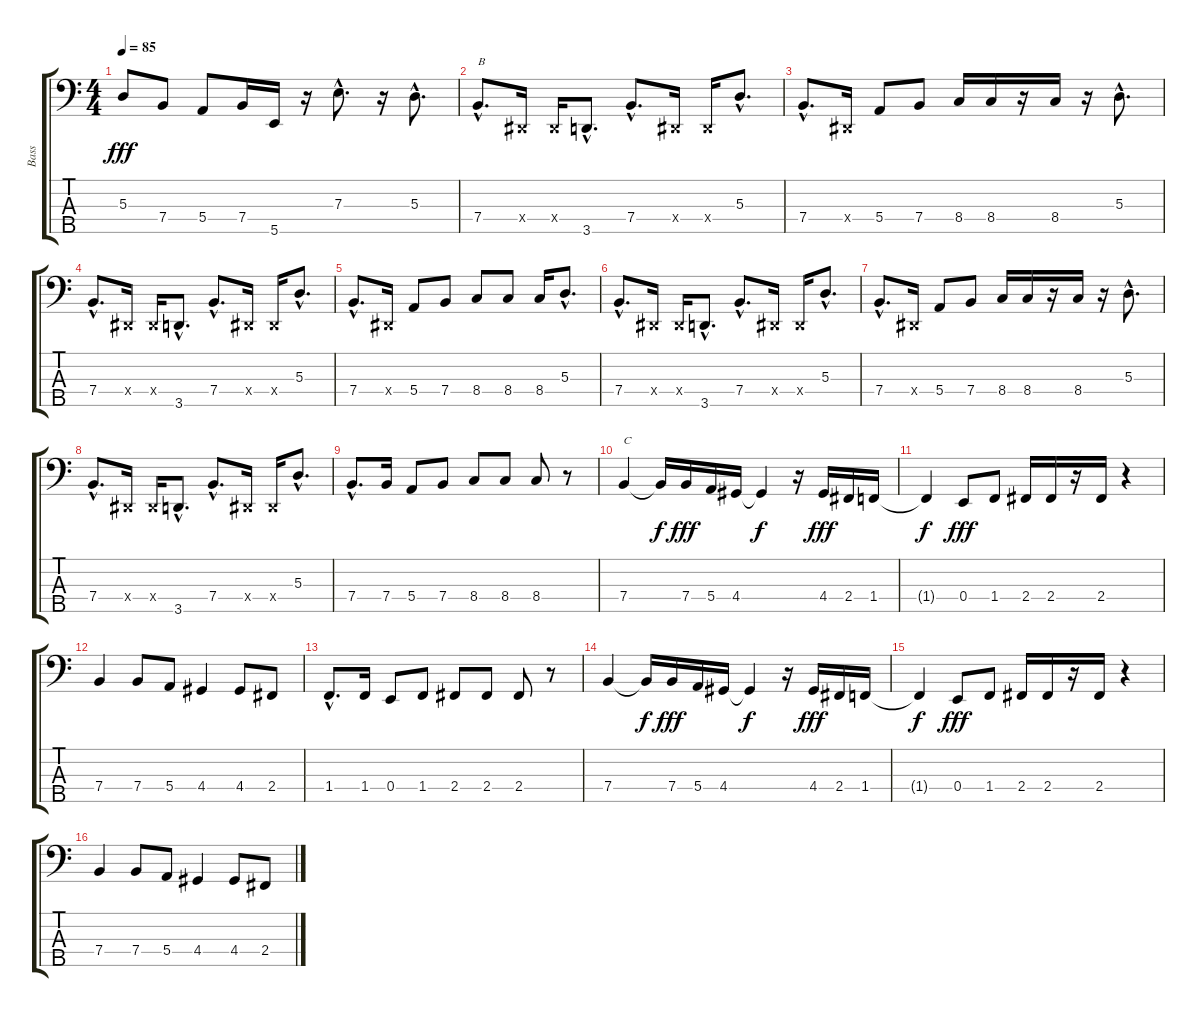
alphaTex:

\track ("Bass" "Bass") {instrument electricbassfinger}
\staff {score tabs}
\tuning (G2 D2 A1 E1 B0) {hide}
\ts (4 4)
\tempo 85
\clef f4
\ks c
5.3.8{dy fff} 7.4.8 5.4.8 7.4.16 5.5.16 r.16 7.3{hac}.8{d} r.16 5.3{hac}.8{d} |
7.4{hac}.8{d txt "B"} -1.4{x}.16 -1.4{x}.16 3.5{hac}.8{d} 7.4{hac}.8{d} -1.4{x}.16 -1.4{x}.16 5.3{hac}.8{d} |
7.4{hac}.8{d} -1.4{x}.16 5.4.8 7.4.8 8.4.16 8.4.16 r.16 8.4.16 r.16 5.3{hac}.8{d} |
7.4{hac}.8{d} -1.4{x}.16 -1.4{x}.16 3.5{hac}.8{d} 7.4{hac}.8{d} -1.4{x}.16 -1.4{x}.16 5.3{hac}.8{d} |
7.4{hac}.8{d} -1.4{x}.16 5.4.8 7.4.8 8.4.8 8.4.8 8.4.16 5.3{hac}.8{d} |
7.4{hac}.8{d} -1.4{x}.16 -1.4{x}.16 3.5{hac}.8{d} 7.4{hac}.8{d} -1.4{x}.16 -1.4{x}.16 5.3{hac}.8{d} |
7.4{hac}.8{d} -1.4{x}.16 5.4.8 7.4.8 8.4.16 8.4.16 r.16 8.4.16 r.16 5.3{hac}.8{d} |
7.4{hac}.8{d} -1.4{x}.16 -1.4{x}.16 3.5{hac}.8{d} 7.4{hac}.8{d} -1.4{x}.16 -1.4{x}.16 5.3{hac}.8{d} |
7.4{hac}.8{d} 7.4.16 5.4.8 7.4.8 8.4.8 8.4.8 8.4.8 r.8 |
7.4.4{txt "C"} 7.4{t}.16{dy f} 7.4.16{dy fff} 5.4.16 4.4.16 4.4{t}.4{dy f} r.16 4.4.16{dy fff} 2.4.16 1.4.16 |
1.4{t}.4{dy f} 0.4.8{dy fff} 1.4.8 2.4.16 2.4.16 r.16 2.4.16 r.4 |
7.4.4 7.4.8 5.4.8 4.4.4 4.4.8 2.4.8 |
1.4{hac}.8{d} 1.4.16 0.4.8 1.4.8 2.4.8 2.4.8 2.4.8 r.8 |
7.4.4 7.4{t}.16{dy f} 7.4.16{dy fff} 5.4.16 4.4.16 4.4{t}.4{dy f} r.16 4.4.16{dy fff} 2.4.16 1.4.16 |
1.4{t}.4{dy f} 0.4.8{dy fff} 1.4.8 2.4.16 2.4.16 r.16 2.4.16 r.4 |
7.4.4 7.4.8 5.4.8 4.4.4 4.4.8 2.4.8
